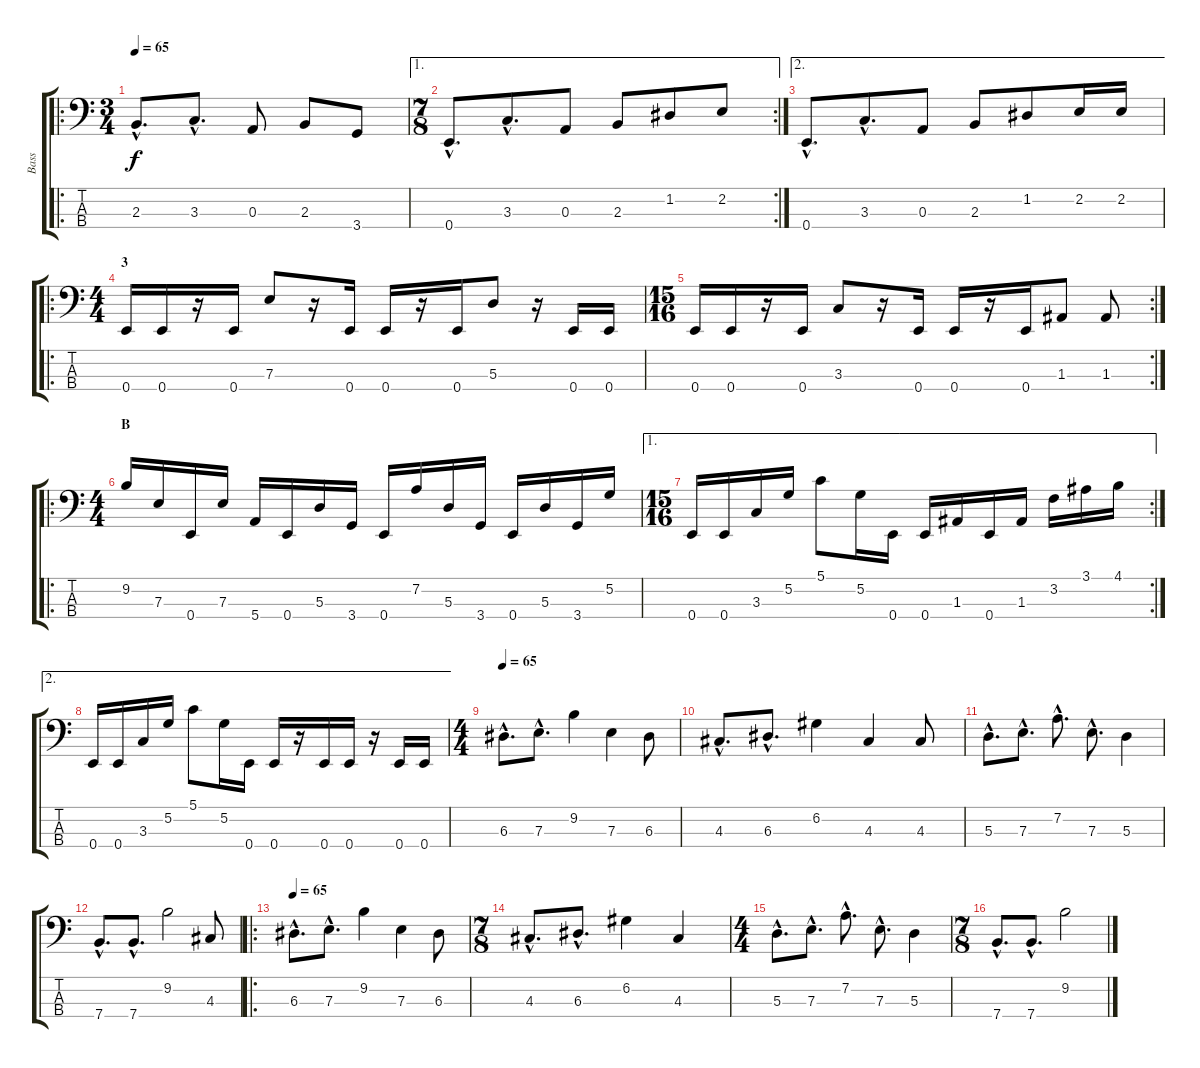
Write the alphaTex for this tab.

\track ("Bass" "Bass") {instrument electricbassfinger}
\staff {score tabs}
\tuning (G2 D2 A1 E1) {hide}
\ro
\ts (3 4)
\tempo 65
\clef f4
\ks c
2.3{hac}.8{d dy f} 3.3{hac}.8{d} 0.3.8 2.3.8 3.4.8 |
\ae 1
\rc 2
\ts (7 8)
0.4{hac}.8{d} 3.3{hac}.8{d} 0.3.8 2.3.8 1.2.8 2.2.8 |
\ae 2
0.4{hac}.8{d} 3.3{hac}.8{d} 0.3.8 2.3.8 1.2.8 2.2.16 2.2.16 |
\ro
\ts (4 4)
\section ("" "3")
0.4.16 0.4.16 r.16 0.4.16 7.3.8 r.16 0.4.16 0.4.16 r.16 0.4.16 5.3.8 r.16 0.4.16 0.4.16 |
\rc 2
\ts (15 16)
0.4.16 0.4.16 r.16 0.4.16 3.3.8 r.16 0.4.16 0.4.16 r.16 0.4.16 1.3.8 1.3.8 |
\ro
\ts (4 4)
\section ("" "B")
9.2.16 7.3.16 0.4.16 7.3.16 5.4.16 0.4.16 5.3.16 3.4.16 0.4.16 7.2.16 5.3.16 3.4.16 0.4.16 5.3.16 3.4.16 5.2.16 |
\ae 1
\rc 2
\ts (15 16)
0.4.16 0.4.16 3.3.16 5.2.16 5.1.8 5.2.16 0.4.16 0.4.16 1.3.16 0.4.16 1.3.16 3.2.16 3.1.16 4.1.16 |
\ae 2
0.4.16 0.4.16 3.3.16 5.2.16 5.1.8 5.2.16 0.4.16 0.4.16 r.16 0.4.16 0.4.16 r.16 0.4.16 0.4.16 |
\ts (4 4)
\tempo 65
6.3{hac}.8{d} 7.3{hac}.8{d} 9.2.4 7.3.4 6.3.8 |
4.3{hac}.8{d} 6.3{hac}.8{d} 6.2.4 4.3.4 4.3.8 |
5.3{hac}.8{d} 7.3{hac}.8{d} 7.2{hac}.8{d} 7.3{hac}.8{d} 5.3.4 |
7.4{hac}.8{d} 7.4{hac}.8{d} 9.2.2 4.3.8 |
\ro
\tempo 65
6.3{hac}.8{d} 7.3{hac}.8{d} 9.2.4 7.3.4 6.3.8 |
\ts (7 8)
4.3{hac}.8{d} 6.3{hac}.8{d} 6.2.4 4.3.4 |
\ts (4 4)
5.3{hac}.8{d} 7.3{hac}.8{d} 7.2{hac}.8{d} 7.3{hac}.8{d} 5.3.4 |
\ts (7 8)
7.4{hac}.8{d} 7.4{hac}.8{d} 9.2.2
